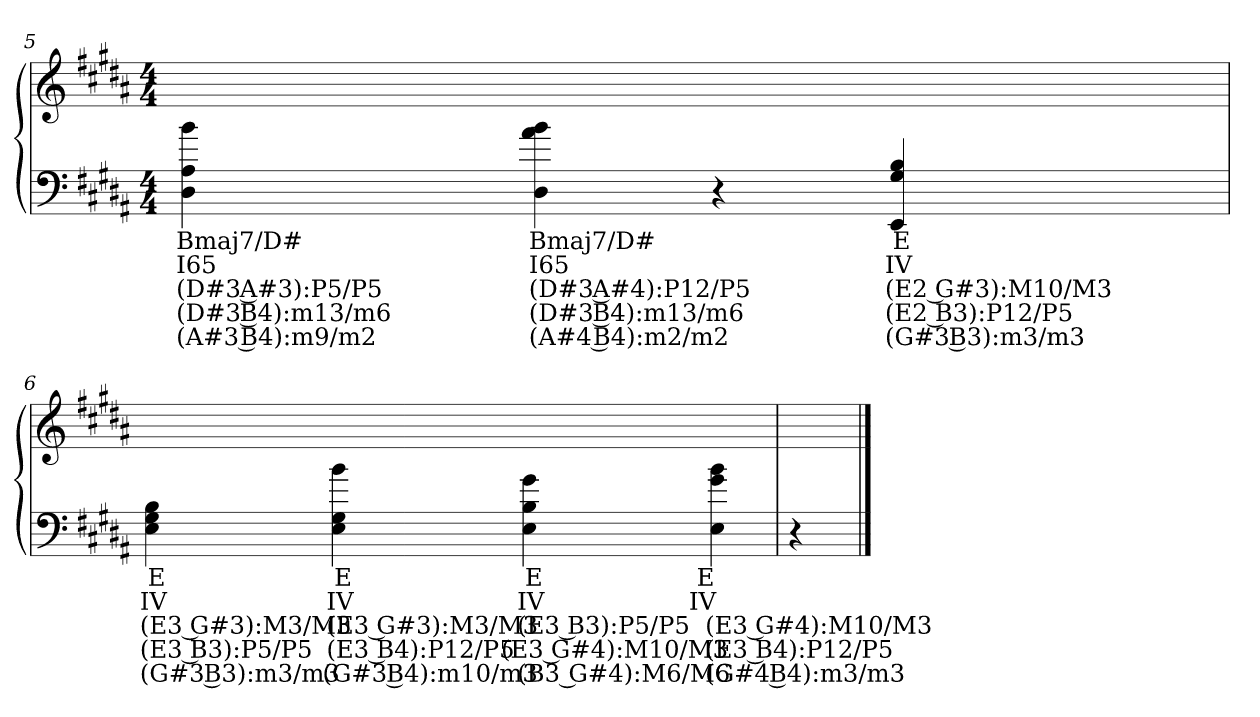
**kern	**text	**text	**text	**text	**text	**kern
*part2	*part2	*part2	*part2	*part2	*part2	*part1
*staff2	*staff2	*staff2	*staff2	*staff2	*staff2	*staff1
*clefF4	*	*	*	*	*	*clefG2
*k[f#c#g#d#a#]	*	*	*	*	*	*k[f#c#g#d#a#]
*B:	*	*	*	*	*	*B:
*M4/4	*	*	*	*	*	*M4/4
=5	=5	=5	=5	=5	=5	=5
4D# 4A# 4b	Bmaj7/D#	I65	(D#3 A#3):P5/P5	(D#3 B4):m13/m6	(A#3 B4):m9/m2	1ryy
4D# 4a# 4b	Bmaj7/D#	I65	(D#3 A#4):P12/P5	(D#3 B4):m13/m6	(A#4 B4):m2/m2	.
4r	.	.	.	.	.	.
4EE 4G# 4B	E	IV	(E2 G#3):M10/M3	(E2 B3):P12/P5	(G#3 B3):m3/m3	.
=6	=6	=6	=6	=6	=6	=6
4E 4G# 4B	E	IV	(E3 G#3):M3/M3	(E3 B3):P5/P5	(G#3 B3):m3/m3	1ryy
4E 4G# 4b	E	IV	(E3 G#3):M3/M3	(E3 B4):P12/P5	(G#3 B4):m10/m3	.
4E 4B 4g#	E	IV	(E3 B3):P5/P5	(E3 G#4):M10/M3	(B3 G#4):M6/M6	.
4E 4g# 4b	E	IV	(E3 G#4):M10/M3	(E3 B4):P12/P5	(G#4 B4):m3/m3	.
=7	=7	=7	=7	=7	=7	=7
4r	.	.	.	.	.	4ryy
==	==	==	==	==	==	==
*-	*-	*-	*-	*-	*-	*-
